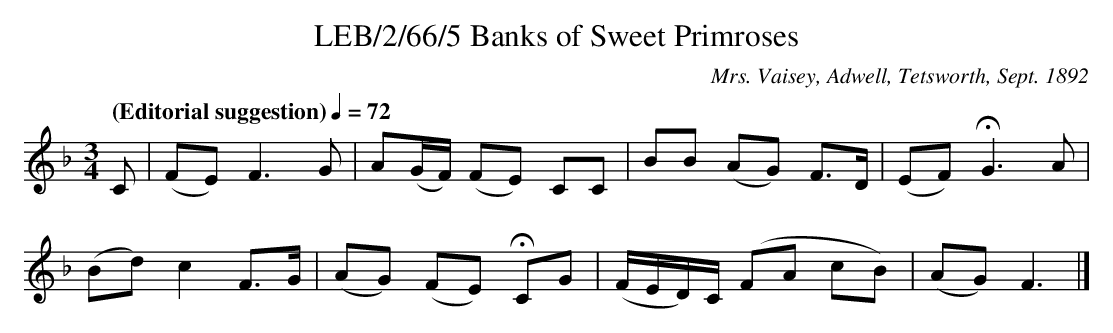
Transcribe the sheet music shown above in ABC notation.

X:1
T:LEB/2/66/5 Banks of Sweet Primroses
C:Mrs. Vaisey, Adwell, Tetsworth, Sept. 1892
L:1/8
Q:"(Editorial suggestion)" 1/4=72
M:3/4
K:F
C | (FE) F3 G | A(G/2F/2) (FE) CC | BB (AG) F3/2D/2 | (EF) HG3 A |
(Bd) c2 F3/2G/2 | (AG) (FE) HCG | (F/2E/2D/2)C/2 (FA cB) | (AG) F3 |]
